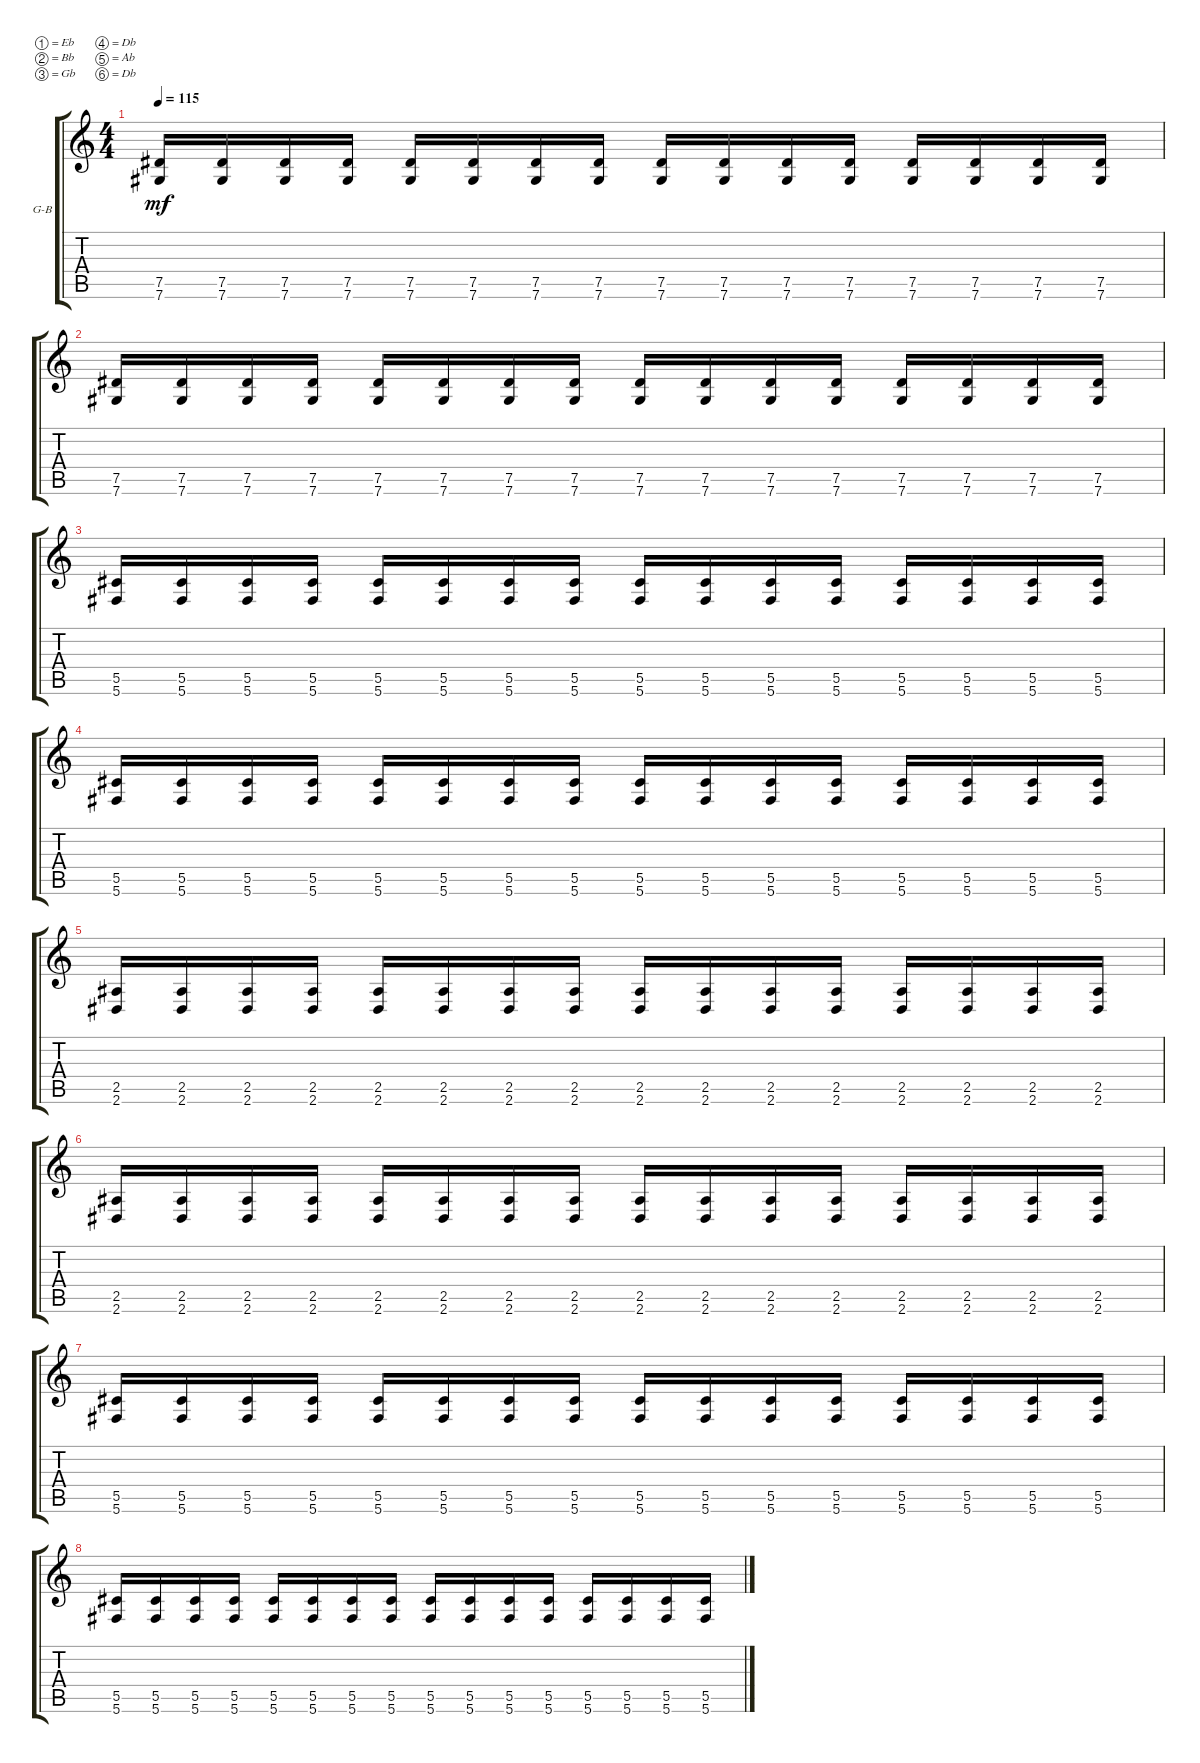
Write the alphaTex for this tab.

\defaultSystemsLayout 4
\bracketExtendMode groupsimilarinstruments
\firstSystemTrackNameOrientation horizontal
\otherSystemsTrackNameOrientation horizontal
\track ("Guitar Base" "G-B") {multiBarRest instrument acousticguitarsteel}
\staff {score tabs}
\tuning (Eb4 Bb3 Gb3 Db3 Ab2 Db2)
\ts (4 4)
\tempo 115
\clef g2
\ks c
(7.6 7.5).16{dy mf} (7.6 7.5).16 (7.6 7.5).16 (7.6 7.5).16 (7.6 7.5).16 (7.6 7.5).16 (7.6 7.5).16 (7.6 7.5).16 (7.6 7.5).16 (7.6 7.5).16 (7.6 7.5).16 (7.6 7.5).16 (7.6 7.5).16 (7.6 7.5).16 (7.6 7.5).16 (7.6 7.5).16 |
(7.6 7.5).16 (7.6 7.5).16 (7.6 7.5).16 (7.6 7.5).16 (7.6 7.5).16 (7.6 7.5).16 (7.6 7.5).16 (7.6 7.5).16 (7.6 7.5).16 (7.6 7.5).16 (7.6 7.5).16 (7.6 7.5).16 (7.6 7.5).16 (7.6 7.5).16 (7.6 7.5).16 (7.6 7.5).16 |
(5.6 5.5).16 (5.5 5.6).16 (5.6 5.5).16 (5.5 5.6).16 (5.6 5.5).16 (5.5 5.6).16 (5.6 5.5).16 (5.5 5.6).16 (5.6 5.5).16 (5.5 5.6).16 (5.6 5.5).16 (5.5 5.6).16 (5.6 5.5).16 (5.5 5.6).16 (5.6 5.5).16 (5.5 5.6).16 |
(5.6 5.5).16 (5.5 5.6).16 (5.6 5.5).16 (5.5 5.6).16 (5.6 5.5).16 (5.5 5.6).16 (5.6 5.5).16 (5.5 5.6).16 (5.6 5.5).16 (5.5 5.6).16 (5.6 5.5).16 (5.5 5.6).16 (5.6 5.5).16 (5.5 5.6).16 (5.6 5.5).16 (5.5 5.6).16 |
(2.6 2.5).16 (2.6 2.5).16 (2.6 2.5).16 (2.6 2.5).16 (2.6 2.5).16 (2.6 2.5).16 (2.6 2.5).16 (2.6 2.5).16 (2.6 2.5).16 (2.6 2.5).16 (2.6 2.5).16 (2.6 2.5).16 (2.6 2.5).16 (2.6 2.5).16 (2.6 2.5).16 (2.6 2.5).16 |
(2.6 2.5).16 (2.6 2.5).16 (2.6 2.5).16 (2.6 2.5).16 (2.6 2.5).16 (2.6 2.5).16 (2.6 2.5).16 (2.6 2.5).16 (2.6 2.5).16 (2.6 2.5).16 (2.6 2.5).16 (2.6 2.5).16 (2.6 2.5).16 (2.6 2.5).16 (2.6 2.5).16 (2.6 2.5).16 |
(5.6 5.5).16 (5.5 5.6).16 (5.6 5.5).16 (5.5 5.6).16 (5.6 5.5).16 (5.5 5.6).16 (5.6 5.5).16 (5.5 5.6).16 (5.6 5.5).16 (5.5 5.6).16 (5.6 5.5).16 (5.5 5.6).16 (5.6 5.5).16 (5.5 5.6).16 (5.6 5.5).16 (5.5 5.6).16 |
(5.6 5.5).16 (5.5 5.6).16 (5.6 5.5).16 (5.5 5.6).16 (5.6 5.5).16 (5.5 5.6).16 (5.6 5.5).16 (5.5 5.6).16 (5.6 5.5).16 (5.5 5.6).16 (5.6 5.5).16 (5.5 5.6).16 (5.6 5.5).16 (5.5 5.6).16 (5.6 5.5).16 (5.5 5.6).16
